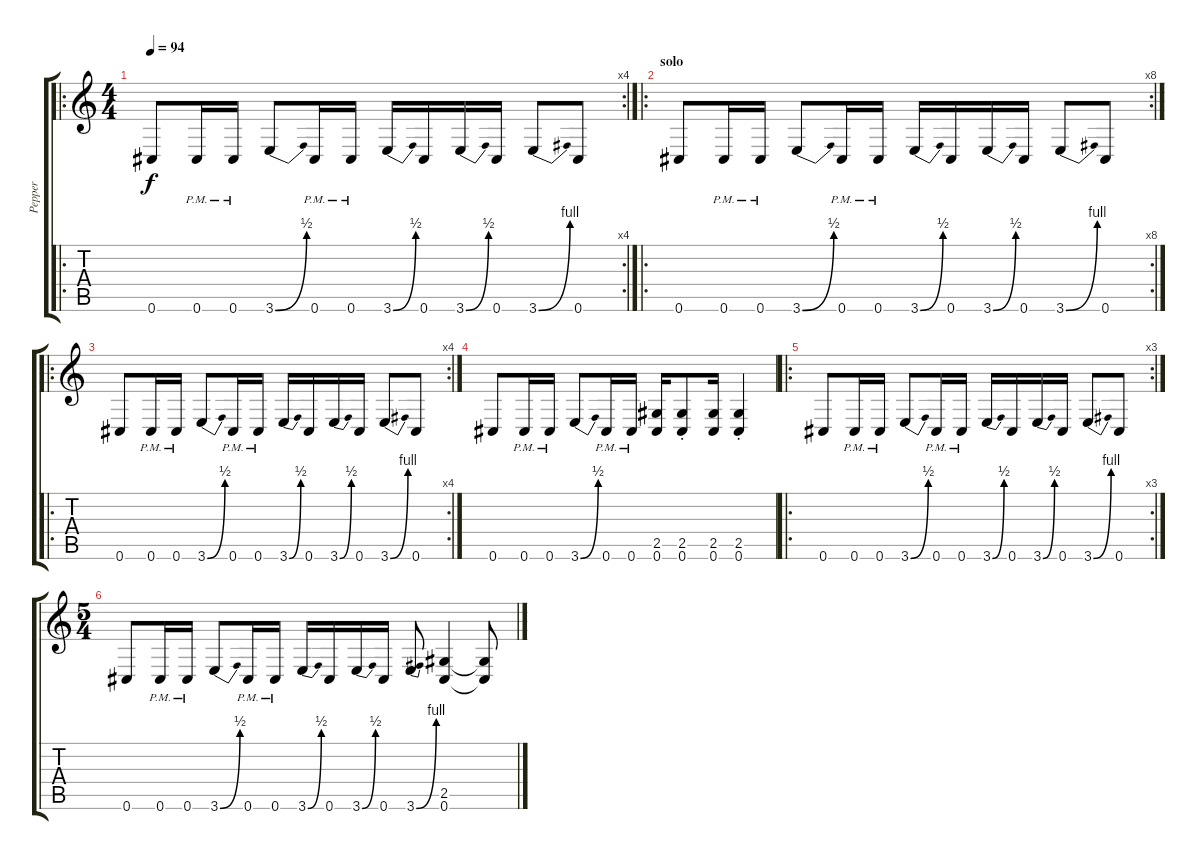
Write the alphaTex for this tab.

\track ("Pepper" "Pepper") {instrument overdrivenguitar}
\staff {score tabs}
\tuning (Db4 Ab3 E3 B2 Gb2 Db2) {hide}
\ro
\rc 4
\ts (4 4)
\tempo 94
\clef g2
\ks c
0.6.8{dy f} 0.6{pm}.16 0.6{pm}.16 3.6{be (bend 0 0 60 2)}.8 0.6{pm}.16 0.6{pm}.16 3.6{be (bend 0 0 60 2)}.16 0.6.16 3.6{be (bend 0 0 60 2)}.16 0.6.16 3.6{be (bend 0 0 60 4)}.8 0.6.8 |
\ro
\rc 8
\section ("" "solo")
0.6.8 0.6{pm}.16 0.6{pm}.16 3.6{be (bend 0 0 60 2)}.8 0.6{pm}.16 0.6{pm}.16 3.6{be (bend 0 0 60 2)}.16 0.6.16 3.6{be (bend 0 0 60 2)}.16 0.6.16 3.6{be (bend 0 0 60 4)}.8 0.6.8 |
\ro
\rc 4
0.6.8 0.6{pm}.16 0.6{pm}.16 3.6{be (bend 0 0 60 2)}.8 0.6{pm}.16 0.6{pm}.16 3.6{be (bend 0 0 60 2)}.16 0.6.16 3.6{be (bend 0 0 60 2)}.16 0.6.16 3.6{be (bend 0 0 60 4)}.8 0.6.8 |
0.6.8 0.6{pm}.16 0.6{pm}.16 3.6{be (bend 0 0 60 2)}.8 0.6{pm}.16 0.6{pm}.16 (2.5 0.6).16 (2.5{st} 0.6{st}).8 (2.5 0.6).16 (2.5{st} 0.6{st}).4 |
\ro
\rc 3
0.6.8 0.6{pm}.16 0.6{pm}.16 3.6{be (bend 0 0 60 2)}.8 0.6{pm}.16 0.6{pm}.16 3.6{be (bend 0 0 60 2)}.16 0.6.16 3.6{be (bend 0 0 60 2)}.16 0.6.16 3.6{be (bend 0 0 60 4)}.8 0.6.8 |
\ts (5 4)
0.6.8 0.6{pm}.16 0.6{pm}.16 3.6{be (bend 0 0 60 2)}.8 0.6{pm}.16 0.6{pm}.16 3.6{be (bend 0 0 60 2)}.16 0.6.16 3.6{be (bend 0 0 60 2)}.16 0.6.16 3.6{be (bend 0 0 60 4)}.8 (2.5 0.6).4 (2.5{t} 0.6{t}).8
